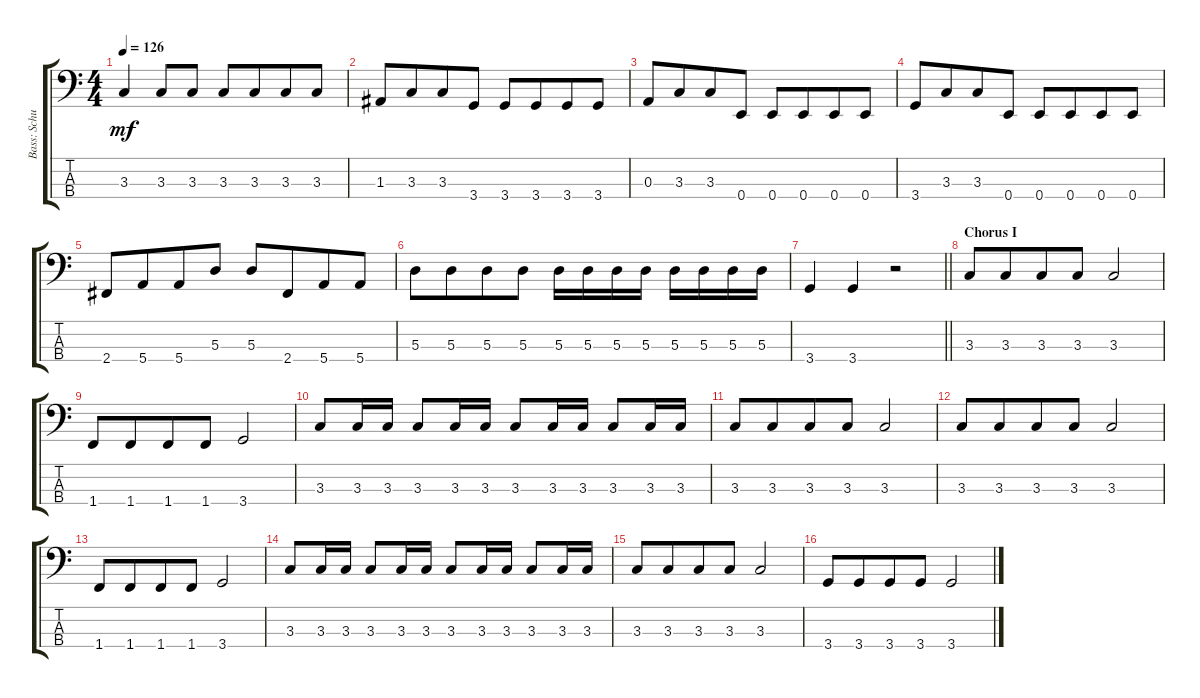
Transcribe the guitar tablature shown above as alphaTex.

\track ("Bass: Schuyler" "Bass: Schu") {instrument electricbassfinger}
\staff {score tabs}
\tuning (G2 D2 A1 E1) {hide}
\ts (4 4)
\tempo 126
\clef f4
\ks c
3.3.4{dy mf} 3.3.8 3.3.8 3.3.8 3.3.8{beam merge} 3.3.8 3.3.8 |
1.3.8 3.3.8{beam merge} 3.3.8 3.4.8 3.4.8 3.4.8{beam merge} 3.4.8 3.4.8 |
0.3.8 3.3.8{beam merge} 3.3.8 0.4.8 0.4.8 0.4.8{beam merge} 0.4.8 0.4.8 |
3.4.8 3.3.8{beam merge} 3.3.8 0.4.8 0.4.8 0.4.8{beam merge} 0.4.8 0.4.8 |
2.4.8 5.4.8{beam merge} 5.4.8 5.3.8 5.3.8 2.4.8{beam merge} 5.4.8 5.4.8 |
5.3.8 5.3.8{beam merge} 5.3.8 5.3.8 5.3.16 5.3.16{beam merge} 5.3.16 5.3.16 5.3.16 5.3.16{beam merge} 5.3.16 5.3.16 |
\barLineRight lightlight
3.4.4 3.4.4 r.2 |
\section ("" "Chorus I")
3.3.8 3.3.8{beam merge} 3.3.8 3.3.8 3.3.2 |
1.4.8 1.4.8{beam merge} 1.4.8 1.4.8 3.4.2 |
3.3.8 3.3.16{beam merge} 3.3.16 3.3.8 3.3.16{beam merge} 3.3.16 3.3.8 3.3.16{beam merge} 3.3.16 3.3.8 3.3.16{beam merge} 3.3.16 |
3.3.8 3.3.8{beam merge} 3.3.8 3.3.8 3.3.2 |
3.3.8 3.3.8{beam merge} 3.3.8 3.3.8 3.3.2 |
1.4.8 1.4.8{beam merge} 1.4.8 1.4.8 3.4.2 |
3.3.8 3.3.16{beam merge} 3.3.16 3.3.8 3.3.16{beam merge} 3.3.16 3.3.8 3.3.16{beam merge} 3.3.16 3.3.8 3.3.16{beam merge} 3.3.16 |
3.3.8 3.3.8{beam merge} 3.3.8 3.3.8 3.3.2 |
3.4.8 3.4.8{beam merge} 3.4.8 3.4.8 3.4.2
